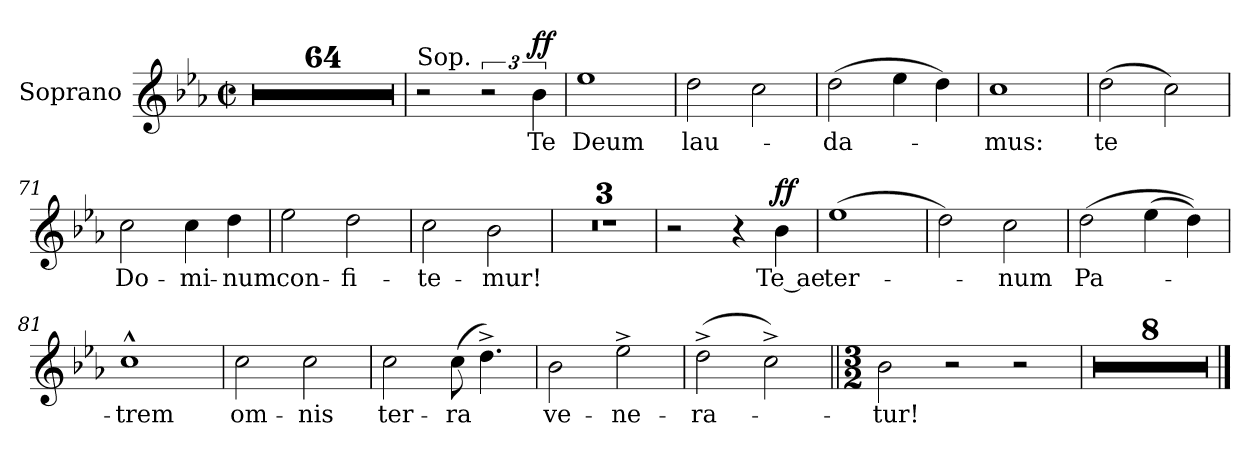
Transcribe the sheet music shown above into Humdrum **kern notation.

**kern	**text	**dynam
*part1	*part1	*part1
*staff1	*staff1	*staff1
*I"Soprano	*	*
*clefG2	*	*
*k[b-e-a-]	*	*
*M2/2	*	*
*met(c|)	*	*
=1	=1	=1
1r	.	.
=2	=2	=2
1r	.	.
=3	=3	=3
1r	.	.
=4	=4	=4
1r	.	.
=5	=5	=5
1r	.	.
=6	=6	=6
1r	.	.
=7	=7	=7
1r	.	.
=8	=8	=8
1r	.	.
!!LO:PB:g=z
=9	=9	=9
1r	.	.
=10	=10	=10
1r	.	.
=11	=11	=11
1r	.	.
=12	=12	=12
1r	.	.
=13	=13	=13
1r	.	.
=14	=14	=14
1r	.	.
=15	=15	=15
1r	.	.
=16	=16	=16
1r	.	.
=17	=17	=17
1r	.	.
=18	=18	=18
1r	.	.
!!LO:PB:g=z
=19	=19	=19
1r	.	.
=20	=20	=20
1r	.	.
=21	=21	=21
1r	.	.
=22	=22	=22
1r	.	.
=23	=23	=23
1r	.	.
=24	=24	=24
1r	.	.
=25	=25	=25
1r	.	.
=26	=26	=26
1r	.	.
=27	=27	=27
1r	.	.
!!LO:PB:g=z
=28	=28	=28
1r	.	.
=29	=29	=29
1r	.	.
=30	=30	=30
1r	.	.
=31	=31	=31
1r	.	.
=32	=32	=32
1r	.	.
=33	=33	=33
1r	.	.
=34	=34	=34
1r	.	.
=35	=35	=35
1r	.	.
=36	=36	=36
1r	.	.
!!LO:PB:g=z
=37	=37	=37
1r	.	.
=38	=38	=38
1r	.	.
=39	=39	=39
1r	.	.
=40	=40	=40
1r	.	.
=41	=41	=41
1r	.	.
=42	=42	=42
1r	.	.
=43	=43	=43
1r	.	.
!!LO:PB:g=z
=44	=44	=44
1r	.	.
=45	=45	=45
1r	.	.
=46	=46	=46
1r	.	.
=47	=47	=47
1r	.	.
=48	=48	=48
1r	.	.
=49	=49	=49
1r	.	.
=50	=50	=50
1r	.	.
=51	=51	=51
1r	.	.
!!LO:PB:g=z
=52	=52	=52
1r	.	.
=53	=53	=53
1r	.	.
=54	=54	=54
1r	.	.
=55	=55	=55
1r	.	.
=56	=56	=56
1r	.	.
!!LO:PB:g=z
=57	=57	=57
1r	.	.
=58	=58	=58
1r	.	.
=59	=59	=59
1r	.	.
=60	=60	=60
1r	.	.
=61	=61	=61
1r	.	.
=62	=62	=62
1r	.	.
=63	=63	=63
1r	.	.
=64	=64	=64
1r	.	.
=65	=65	=65
!LO:TX:a:t=Sop.	!	!
2r	.	.
3r	.	.
!	!	!LO:DY:b
6b-\	Te	ff
!!LO:PB:g=z
=66	=66	=66
1ee-	Deum	.
=67	=67	=67
2dd\	lau-	.
2cc\	.	.
=68	=68	=68
(2dd\	-da-	.
4ee-\	.	.
4dd\)	.	.
=69	=69	=69
1cc	-mus:	.
=70	=70	=70
(2dd\	te	.
2cc\)	.	.
=71	=71	=71
2cc\	Do-	.
4cc\	-mi-	.
4dd\	-num	.
=72	=72	=72
2ee-\	con-	.
2dd\	-fi-	.
=73	=73	=73
2cc\	-te-	.
2b-\	-mur!	.
=74	=74	=74
1r	.	.
!!LO:PB:g=z
=75	=75	=75
1r	.	.
=76	=76	=76
1r	.	.
=77	=77	=77
2r	.	.
4r	.	.
!	!	!LO:DY:a
4b-\	Te ae	ff
=78	=78	=78
(1ee-	-ter-	.
=79	=79	=79
2dd\)	.	.
2cc\	-num	.
=80	=80	=80
(2dd\	Pa-	.
(4ee-\	.	.
4dd\))	.	.
=81	=81	=81
1cc^^	-trem	.
=82	=82	=82
2cc\	om-	.
2cc\	-nis	.
=83	=83	=83
2cc\	ter-	.
(8cc\	-ra	.
4.dd^\)	.	.
!!LO:PB:g=z
=84	=84	=84
2b-\	ve-	.
2ee-^\	-ne-	.
=85	=85	=85
(2dd^\	-ra-	.
2cc^\)	.	.
=86||	=86||	=86||
*M3/2	*	*
2b-\	-tur!	.
2r	.	.
2r	.	.
=87	=87	=87
1.r	.	.
=88	=88	=88
1.r	.	.
=89	=89	=89
1.r	.	.
=90	=90	=90
1.r	.	.
=91	=91	=91
1.r	.	.
=92	=92	=92
1.r	.	.
=93	=93	=93
1.r	.	.
=94	=94	=94
1.r	.	.
==	==	==
*-	*-	*-
